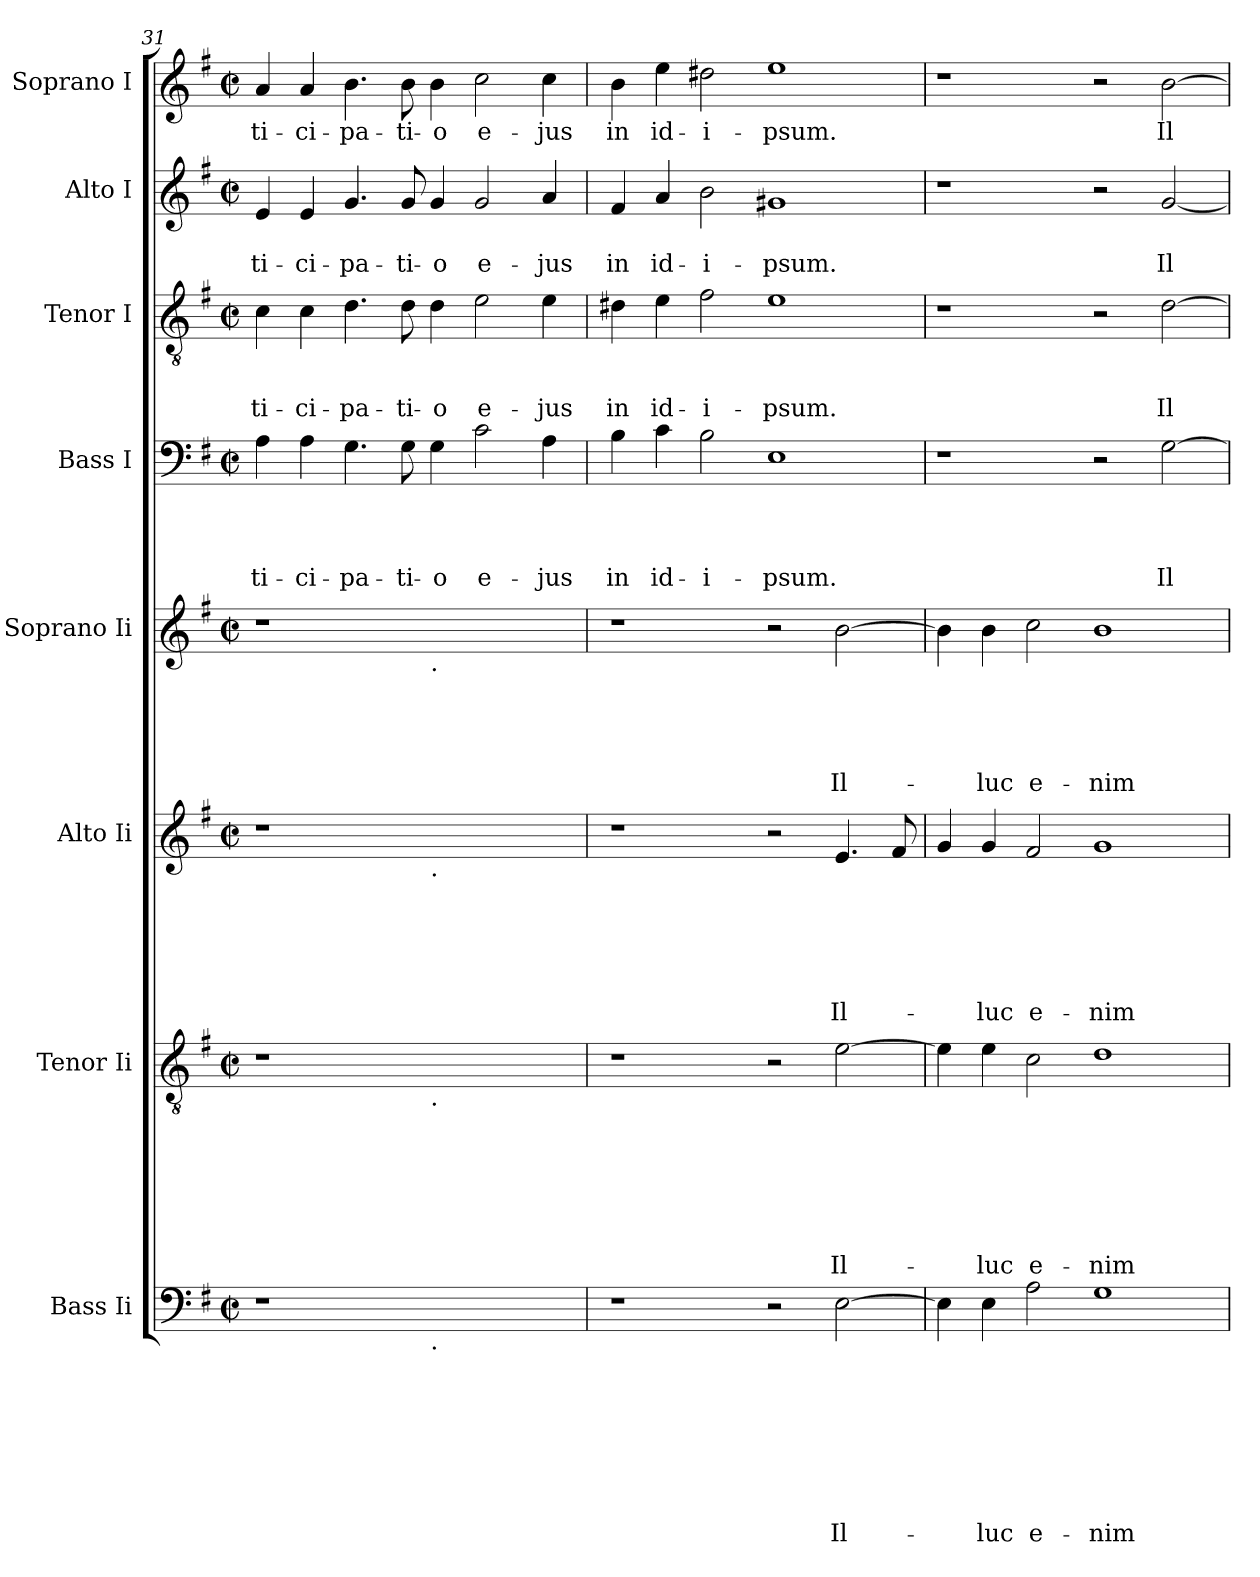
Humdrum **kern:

**kern	**text	**text	**text	**text	**text	**text	**text	**text	**kern	**text	**text	**text	**text	**text	**text	**text	**kern	**text	**text	**text	**text	**text	**text	**kern	**text	**text	**text	**text	**text	**kern	**text	**text	**text	**text	**kern	**text	**text	**text	**kern	**text	**text	**kern	**text
*part8	*part8	*part8	*part8	*part8	*part8	*part8	*part8	*part8	*part7	*part7	*part7	*part7	*part7	*part7	*part7	*part7	*part6	*part6	*part6	*part6	*part6	*part6	*part6	*part5	*part5	*part5	*part5	*part5	*part5	*part4	*part4	*part4	*part4	*part4	*part3	*part3	*part3	*part3	*part2	*part2	*part2	*part1	*part1
*staff8	*staff8	*staff8	*staff8	*staff8	*staff8	*staff8	*staff8	*staff8	*staff7	*staff7	*staff7	*staff7	*staff7	*staff7	*staff7	*staff7	*staff6	*staff6	*staff6	*staff6	*staff6	*staff6	*staff6	*staff5	*staff5	*staff5	*staff5	*staff5	*staff5	*staff4	*staff4	*staff4	*staff4	*staff4	*staff3	*staff3	*staff3	*staff3	*staff2	*staff2	*staff2	*staff1	*staff1
*I"Bass Ii	*	*	*	*	*	*	*	*	*I"Tenor Ii	*	*	*	*	*	*	*	*I"Alto Ii	*	*	*	*	*	*	*I"Soprano Ii	*	*	*	*	*	*I"Bass I	*	*	*	*	*I"Tenor I	*	*	*	*I"Alto I	*	*	*I"Soprano I	*
*clefF4	*	*	*	*	*	*	*	*	*clefGv2	*	*	*	*	*	*	*	*clefG2	*	*	*	*	*	*	*clefG2	*	*	*	*	*	*clefF4	*	*	*	*	*clefGv2	*	*	*	*clefG2	*	*	*clefG2	*
*k[f#]	*	*	*	*	*	*	*	*	*k[f#]	*	*	*	*	*	*	*	*k[f#]	*	*	*	*	*	*	*k[f#]	*	*	*	*	*	*k[f#]	*	*	*	*	*k[f#]	*	*	*	*k[f#]	*	*	*k[f#]	*
*G:	*	*	*	*	*	*	*	*	*G:	*	*	*	*	*	*	*	*G:	*	*	*	*	*	*	*G:	*	*	*	*	*	*G:	*	*	*	*	*G:	*	*	*	*G:	*	*	*G:	*
*M2/2	*	*	*	*	*	*	*	*	*M2/2	*	*	*	*	*	*	*	*M2/2	*	*	*	*	*	*	*M2/2	*	*	*	*	*	*M2/2	*	*	*	*	*M2/2	*	*	*	*M2/2	*	*	*M2/2	*
*met(c|)	*	*	*	*	*	*	*	*	*met(c|)	*	*	*	*	*	*	*	*met(c|)	*	*	*	*	*	*	*met(c|)	*	*	*	*	*	*met(c|)	*	*	*	*	*met(c|)	*	*	*	*met(c|)	*	*	*met(c|)	*
=31	=31	=31	=31	=31	=31	=31	=31	=31	=31	=31	=31	=31	=31	=31	=31	=31	=31	=31	=31	=31	=31	=31	=31	=31	=31	=31	=31	=31	=31	=31	=31	=31	=31	=31	=31	=31	=31	=31	=31	=31	=31	=31	=31
!	!	!	!	!	!	!	!	!	!	!	!	!	!	!	!	!	!	!	!	!	!	!	!	!	!	!	!	!	!	!	!	!	!	!LO:LY:b	!	!	!	!LO:LY:b	!	!	!LO:LY:b	!	!LO:LY:b
1r	.	.	.	.	.	.	.	.	1r	.	.	.	.	.	.	.	1r	.	.	.	.	.	.	1r	.	.	.	.	.	4A\	.	.	.	-ti-	4c\	.	.	-ti-	4e/	.	-ti-	4a/	-ti-
!	!	!	!	!	!	!	!	!	!	!	!	!	!	!	!	!	!	!	!	!	!	!	!	!	!	!	!	!	!	!	!	!	!	!LO:LY:b	!	!	!	!LO:LY:b	!	!	!LO:LY:b	!	!LO:LY:b
.	.	.	.	.	.	.	.	.	.	.	.	.	.	.	.	.	.	.	.	.	.	.	.	.	.	.	.	.	.	4A\	.	.	.	-ci-	4c\	.	.	-ci-	4e/	.	-ci-	4a/	-ci-
!	!	!	!	!	!	!	!	!	!	!	!	!	!	!	!	!	!	!	!	!	!	!	!	!	!	!	!	!	!	!	!	!	!	!LO:LY:b	!	!	!	!LO:LY:b	!	!	!LO:LY:b	!	!LO:LY:b
.	.	.	.	.	.	.	.	.	.	.	.	.	.	.	.	.	.	.	.	.	.	.	.	.	.	.	.	.	.	4.G\	.	.	.	-pa-	4.d\	.	.	-pa-	4.g/	.	-pa-	4.b\	-pa-
!	!	!	!	!	!	!	!	!	!	!	!	!	!	!	!	!	!	!	!	!	!	!	!	!	!	!	!	!	!	!	!	!	!	!LO:LY:b	!	!	!	!LO:LY:b	!	!	!LO:LY:b	!	!LO:LY:b
.	.	.	.	.	.	.	.	.	.	.	.	.	.	.	.	.	.	.	.	.	.	.	.	.	.	.	.	.	.	8G\	.	.	.	-ti-	8d\	.	.	-ti-	8g/	.	-ti-	8b\	-ti-
!	!	!	!	!	!	!	!	!	!	!	!	!	!	!	!	!	!	!	!	!	!	!	!	!LO:TX:b:t=.	!	!	!	!	!	!	!	!	!	!	!	!	!	!	!	!	!	!	!
!	!	!	!	!	!	!	!	!	!	!	!	!	!	!	!	!	!LO:TX:b:t=.	!	!	!	!	!	!	!	!	!	!	!	!	!	!	!	!	!	!	!	!	!	!	!	!	!	!
!	!	!	!	!	!	!	!	!	!LO:TX:b:t=.	!	!	!	!	!	!	!	!	!	!	!	!	!	!	!	!	!	!	!	!	!	!	!	!	!	!	!	!	!	!	!	!	!	!
!LO:TX:b:t=.	!	!	!	!	!	!	!	!	!	!	!	!	!	!	!	!	!	!	!	!	!	!	!	!	!	!	!	!	!	!	!	!	!	!	!	!	!	!	!	!	!	!	!
!	!	!	!	!	!	!	!	!	!	!	!	!	!	!	!	!	!	!	!	!	!	!	!	!	!	!	!	!	!	!	!	!	!	!LO:LY:b	!	!	!	!LO:LY:b	!	!	!LO:LY:b	!	!LO:LY:b
1ryy	.	.	.	.	.	.	.	.	1ryy	.	.	.	.	.	.	.	1ryy	.	.	.	.	.	.	1ryy	.	.	.	.	.	4G\	.	.	.	-o	4d\	.	.	-o	4g/	.	-o	4b\	-o
!	!	!	!	!	!	!	!	!	!	!	!	!	!	!	!	!	!	!	!	!	!	!	!	!	!	!	!	!	!	!	!	!	!	!LO:LY:b	!	!	!	!LO:LY:b	!	!	!LO:LY:b	!	!LO:LY:b
.	.	.	.	.	.	.	.	.	.	.	.	.	.	.	.	.	.	.	.	.	.	.	.	.	.	.	.	.	.	2c\	.	.	.	e-	2e\	.	.	e-	2g/	.	e-	2cc\	e-
!	!	!	!	!	!	!	!	!	!	!	!	!	!	!	!	!	!	!	!	!	!	!	!	!	!	!	!	!	!	!	!	!	!	!LO:LY:b	!	!	!	!LO:LY:b	!	!	!LO:LY:b	!	!LO:LY:b
.	.	.	.	.	.	.	.	.	.	.	.	.	.	.	.	.	.	.	.	.	.	.	.	.	.	.	.	.	.	4A\	.	.	.	-jus	4e\	.	.	-jus	4a/	.	-jus	4cc\	-jus
=32	=32	=32	=32	=32	=32	=32	=32	=32	=32	=32	=32	=32	=32	=32	=32	=32	=32	=32	=32	=32	=32	=32	=32	=32	=32	=32	=32	=32	=32	=32	=32	=32	=32	=32	=32	=32	=32	=32	=32	=32	=32	=32	=32
!	!	!	!	!	!	!	!	!	!	!	!	!	!	!	!	!	!	!	!	!	!	!	!	!	!	!	!	!	!	!	!	!	!	!LO:LY:b	!	!	!	!LO:LY:b	!	!	!LO:LY:b	!	!LO:LY:b
1r	.	.	.	.	.	.	.	.	1r	.	.	.	.	.	.	.	1r	.	.	.	.	.	.	1r	.	.	.	.	.	4B\	.	.	.	in	4d#X\	.	.	in	4f#/	.	in	4b\	in
!	!	!	!	!	!	!	!	!	!	!	!	!	!	!	!	!	!	!	!	!	!	!	!	!	!	!	!	!	!	!	!	!	!	!LO:LY:b	!	!	!	!LO:LY:b	!	!	!LO:LY:b	!	!LO:LY:b
.	.	.	.	.	.	.	.	.	.	.	.	.	.	.	.	.	.	.	.	.	.	.	.	.	.	.	.	.	.	4c\	.	.	.	id-	4e\	.	.	id-	4a/	.	id-	4ee\	id-
!	!	!	!	!	!	!	!	!	!	!	!	!	!	!	!	!	!	!	!	!	!	!	!	!	!	!	!	!	!	!	!	!	!	!LO:LY:b	!	!	!	!LO:LY:b	!	!	!LO:LY:b	!	!LO:LY:b
.	.	.	.	.	.	.	.	.	.	.	.	.	.	.	.	.	.	.	.	.	.	.	.	.	.	.	.	.	.	2B\	.	.	.	-i-	2f#\	.	.	-i-	2b\	.	-i-	2dd#X\	-i-
!	!	!	!	!	!	!	!	!	!	!	!	!	!	!	!	!	!	!	!	!	!	!	!	!	!	!	!	!	!	!	!	!	!	!LO:LY:b	!	!	!	!LO:LY:b	!	!	!LO:LY:b	!	!LO:LY:b
2r	.	.	.	.	.	.	.	.	2r	.	.	.	.	.	.	.	2r	.	.	.	.	.	.	2r	.	.	.	.	.	1E	.	.	.	-psum.	1e	.	.	-psum.	1g#X	.	-psum.	1ee	-psum.
!	!	!	!	!	!	!	!	!LO:LY:b	!	!	!	!	!	!	!	!LO:LY:b	!	!	!	!	!	!	!LO:LY:b	!	!	!	!	!	!LO:LY:b	!	!	!	!	!	!	!	!	!	!	!	!	!	!
[>2E\	.	.	.	.	.	.	.	Il-	[>2e\	.	.	.	.	.	.	Il-	4.e/	.	.	.	.	.	Il-	[>2b\	.	.	.	.	Il-	.	.	.	.	.	.	.	.	.	.	.	.	.	.
.	.	.	.	.	.	.	.	.	.	.	.	.	.	.	.	.	8f#/	.	.	.	.	.	.	.	.	.	.	.	.	.	.	.	.	.	.	.	.	.	.	.	.	.	.
!!LO:PB:g=z
=33	=33	=33	=33	=33	=33	=33	=33	=33	=33	=33	=33	=33	=33	=33	=33	=33	=33	=33	=33	=33	=33	=33	=33	=33	=33	=33	=33	=33	=33	=33	=33	=33	=33	=33	=33	=33	=33	=33	=33	=33	=33	=33	=33
4E\]	.	.	.	.	.	.	.	.	4e\]	.	.	.	.	.	.	.	4g/	.	.	.	.	.	.	4b\]	.	.	.	.	.	1r	.	.	.	.	1r	.	.	.	1r	.	.	1r	.
!	!	!	!	!	!	!	!	!LO:LY:b	!	!	!	!	!	!	!	!LO:LY:b	!	!	!	!	!	!	!LO:LY:b	!	!	!	!	!	!LO:LY:b	!	!	!	!	!	!	!	!	!	!	!	!	!	!
4E\	.	.	.	.	.	.	.	-luc	4e\	.	.	.	.	.	.	-luc	4g/	.	.	.	.	.	-luc	4b\	.	.	.	.	-luc	.	.	.	.	.	.	.	.	.	.	.	.	.	.
!	!	!	!	!	!	!	!	!LO:LY:b	!	!	!	!	!	!	!	!LO:LY:b	!	!	!	!	!	!	!LO:LY:b	!	!	!	!	!	!LO:LY:b	!	!	!	!	!	!	!	!	!	!	!	!	!	!
2A\	.	.	.	.	.	.	.	e-	2c\	.	.	.	.	.	.	e-	2f#/	.	.	.	.	.	e-	2cc\	.	.	.	.	e-	.	.	.	.	.	.	.	.	.	.	.	.	.	.
!	!	!	!	!	!	!	!	!LO:LY:b	!	!	!	!	!	!	!	!LO:LY:b	!	!	!	!	!	!	!LO:LY:b	!	!	!	!	!	!LO:LY:b	!	!	!	!	!	!	!	!	!	!	!	!	!	!
1G	.	.	.	.	.	.	.	-nim	1d	.	.	.	.	.	.	-nim	1g	.	.	.	.	.	-nim	1b	.	.	.	.	-nim	2r	.	.	.	.	2r	.	.	.	2r	.	.	2r	.
!	!	!	!	!	!	!	!	!	!	!	!	!	!	!	!	!	!	!	!	!	!	!	!	!	!	!	!	!	!	!	!	!	!	!LO:LY:b	!	!	!	!LO:LY:b	!	!	!LO:LY:b	!	!LO:LY:b
.	.	.	.	.	.	.	.	.	.	.	.	.	.	.	.	.	.	.	.	.	.	.	.	.	.	.	.	.	.	[>2G\	.	.	.	Il-	[>2d\	.	.	Il-	[<2g/	.	Il-	[>2b\	Il-
=	=	=	=	=	=	=	=	=	=	=	=	=	=	=	=	=	=	=	=	=	=	=	=	=	=	=	=	=	=	=	=	=	=	=	=	=	=	=	=	=	=	=	=
*-	*-	*-	*-	*-	*-	*-	*-	*-	*-	*-	*-	*-	*-	*-	*-	*-	*-	*-	*-	*-	*-	*-	*-	*-	*-	*-	*-	*-	*-	*-	*-	*-	*-	*-	*-	*-	*-	*-	*-	*-	*-	*-	*-
